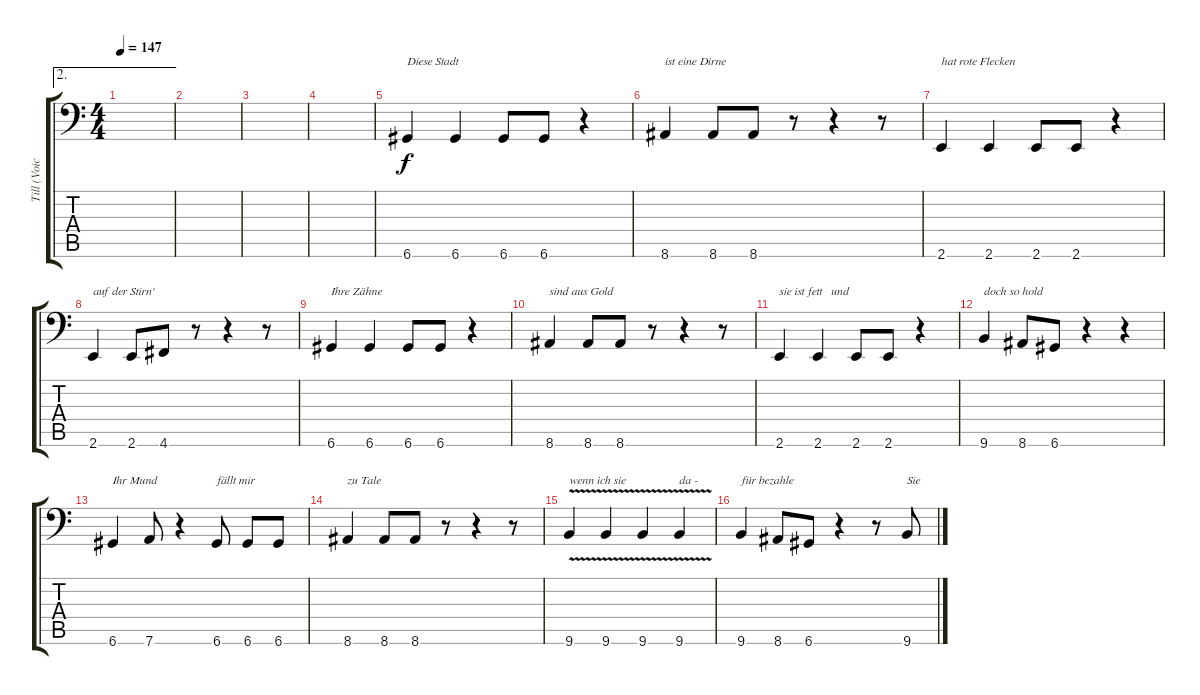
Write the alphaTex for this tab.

\track ("Till (Voice)" "Till (Voic") {instrument contrabass}
\staff {score tabs}
\tuning (E3 B2 G2 D2 A1 D1) {hide}
\ae 2
\ts (4 4)
\tempo 147
\clef f4
\ks c
|
|
|
|
6.6.4{txt "Diese Stadt"} 6.6.4 6.6.8 6.6.8 r.4 |
8.6.4{txt "ist eine Dirne"} 8.6.8 8.6.8 r.8 r.4 r.8 |
2.6.4{txt "hat rote Flecken"} 2.6.4 2.6.8 2.6.8 r.4 |
2.6.4{txt "auf der Stirn'"} 2.6.8 4.6.8 r.8 r.4 r.8 |
6.6.4{txt "Ihre Zähne"} 6.6.4 6.6.8 6.6.8 r.4 |
8.6.4{txt "sind aus Gold"} 8.6.8 8.6.8 r.8 r.4 r.8 |
2.6.4{txt "sie ist fett   und "} 2.6.4 2.6.8 2.6.8 r.4 |
9.6.4{txt "doch so hold"} 8.6.8 6.6.8 r.4 r.4 |
6.6.4{txt "Ihr Mund"} 7.6.8 r.4 6.6.8{txt "fällt mir"} 6.6.8 6.6.8 |
8.6.4{txt "zu Tale"} 8.6.8 8.6.8 r.8 r.4 r.8 |
9.6{v}.4{txt "wenn ich sie"} 9.6{v}.4 9.6{v}.4 9.6{v}.4{txt "da -"} |
9.6.4{txt "für bezahle"} 8.6.8 6.6.8 r.4 r.8 9.6.8{txt "Sie"}
